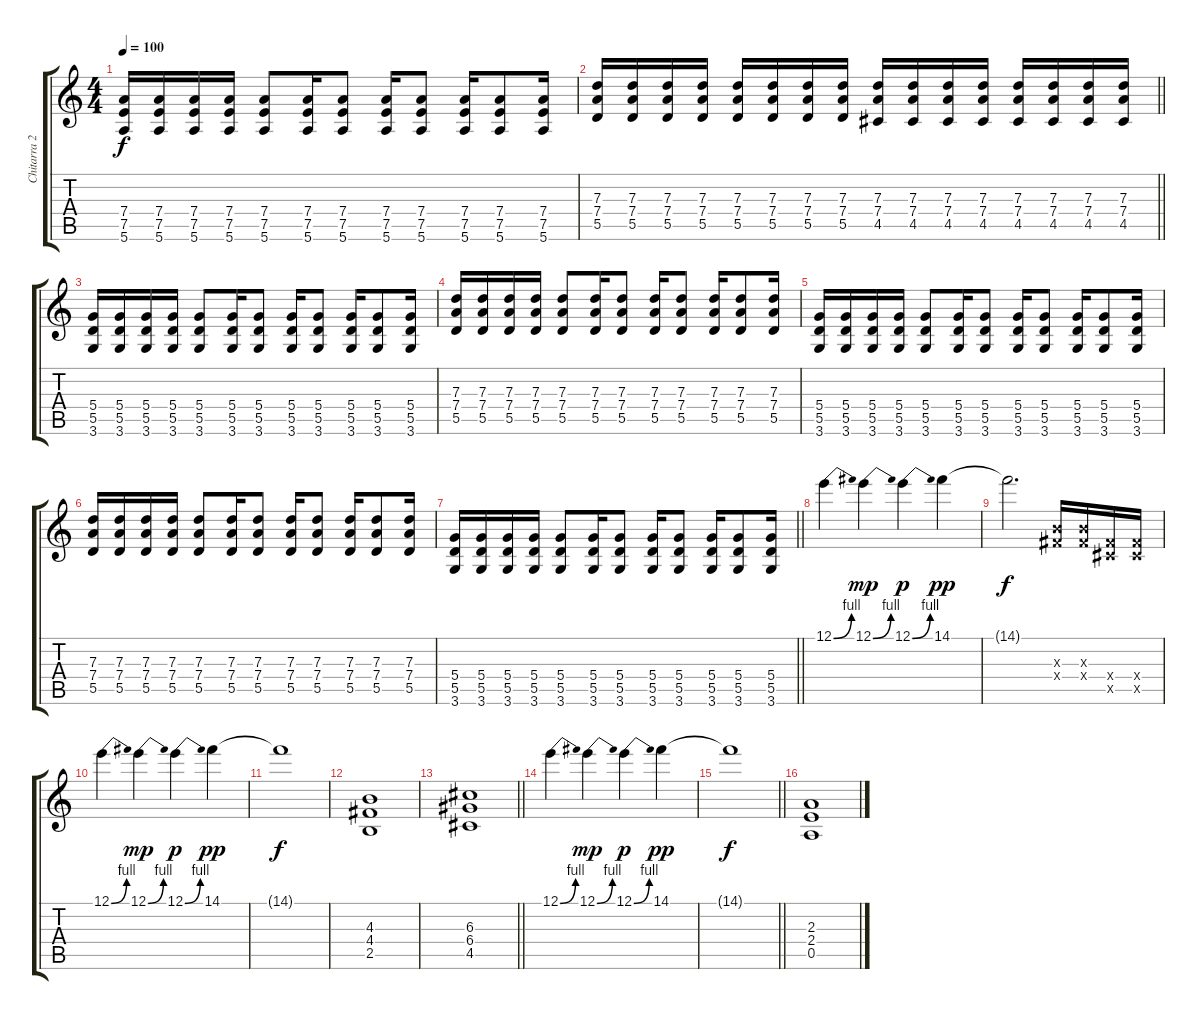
\track ("Chitarra 2" "Chitarra 2") {instrument overdrivenguitar}
\staff {score tabs}
\tuning (E4 B3 G3 D3 A2 E2) {hide}
\ts (4 4)
\tempo 100
\clef g2
\ks c
(7.4 7.5 5.6).16{dy f} (7.4 7.5 5.6).16 (7.4 7.5 5.6).16 (7.4 7.5 5.6).16 (7.4 7.5 5.6).8 (7.4 7.5 5.6).16 (7.4 7.5 5.6).8 (7.4 7.5 5.6).16 (7.4 7.5 5.6).8 (7.4 7.5 5.6).16 (7.4 7.5 5.6).8 (7.4 7.5 5.6).16 |
\barLineRight lightlight
(7.3 7.4 5.5).16 (7.3 7.4 5.5).16 (7.3 7.4 5.5).16 (7.3 7.4 5.5).16 (7.3 7.4 5.5).16 (7.3 7.4 5.5).16 (7.3 7.4 5.5).16 (7.3 7.4 5.5).16 (7.3 7.4 4.5).16 (7.3 7.4 4.5).16 (7.3 7.4 4.5).16 (7.3 7.4 4.5).16 (7.3 7.4 4.5).16 (7.3 7.4 4.5).16 (7.3 7.4 4.5).16 (7.3 7.4 4.5).16 |
(5.4 5.5 3.6).16 (5.4 5.5 3.6).16 (5.4 5.5 3.6).16 (5.4 5.5 3.6).16 (5.4 5.5 3.6).8 (5.4 5.5 3.6).16 (5.4 5.5 3.6).8 (5.4 5.5 3.6).16 (5.4 5.5 3.6).8 (5.4 5.5 3.6).16 (5.4 5.5 3.6).8 (5.4 5.5 3.6).16 |
(7.3 7.4 5.5).16 (7.3 7.4 5.5).16 (7.3 7.4 5.5).16 (7.3 7.4 5.5).16 (7.3 7.4 5.5).8 (7.3 7.4 5.5).16 (7.3 7.4 5.5).8 (7.3 7.4 5.5).16 (7.3 7.4 5.5).8 (7.3 7.4 5.5).16 (7.3 7.4 5.5).8 (7.3 7.4 5.5).16 |
(5.4 5.5 3.6).16 (5.4 5.5 3.6).16 (5.4 5.5 3.6).16 (5.4 5.5 3.6).16 (5.4 5.5 3.6).8 (5.4 5.5 3.6).16 (5.4 5.5 3.6).8 (5.4 5.5 3.6).16 (5.4 5.5 3.6).8 (5.4 5.5 3.6).16 (5.4 5.5 3.6).8 (5.4 5.5 3.6).16 |
(7.3 7.4 5.5).16 (7.3 7.4 5.5).16 (7.3 7.4 5.5).16 (7.3 7.4 5.5).16 (7.3 7.4 5.5).8 (7.3 7.4 5.5).16 (7.3 7.4 5.5).8 (7.3 7.4 5.5).16 (7.3 7.4 5.5).8 (7.3 7.4 5.5).16 (7.3 7.4 5.5).8 (7.3 7.4 5.5).16 |
\barLineRight lightlight
(5.4 5.5 3.6).16 (5.4 5.5 3.6).16 (5.4 5.5 3.6).16 (5.4 5.5 3.6).16 (5.4 5.5 3.6).8 (5.4 5.5 3.6).16 (5.4 5.5 3.6).8 (5.4 5.5 3.6).16 (5.4 5.5 3.6).8 (5.4 5.5 3.6).16 (5.4 5.5 3.6).8 (5.4 5.5 3.6).16 |
12.1{be (bend 0 0 60 4)}.4{volume 6} 12.1{be (bend 0 0 60 4)}.4{dy mp} 12.1{be (bend 0 0 60 4)}.4{dy p} 14.1.4{dy pp} |
14.1{t}.2{d dy f} (4.3{x} 4.4{x}).16 (4.3{x} 4.4{x}).16 (4.4{x} 4.5{x}).16 (4.4{x} 4.5{x}).16 |
12.1{be (bend 0 0 60 4)}.4 12.1{be (bend 0 0 60 4)}.4{dy mp} 12.1{be (bend 0 0 60 4)}.4{dy p} 14.1.4{dy pp} |
14.1{t}.1{dy f} |
(4.3 4.4 2.5).1 |
\barLineRight lightlight
(6.3 6.4 4.5).1 |
12.1{be (bend 0 0 60 4)}.4 12.1{be (bend 0 0 60 4)}.4{dy mp} 12.1{be (bend 0 0 60 4)}.4{dy p} 14.1.4{dy pp} |
\barLineRight lightlight
14.1{t}.1{dy f} |
(2.3 2.4 0.5).1
